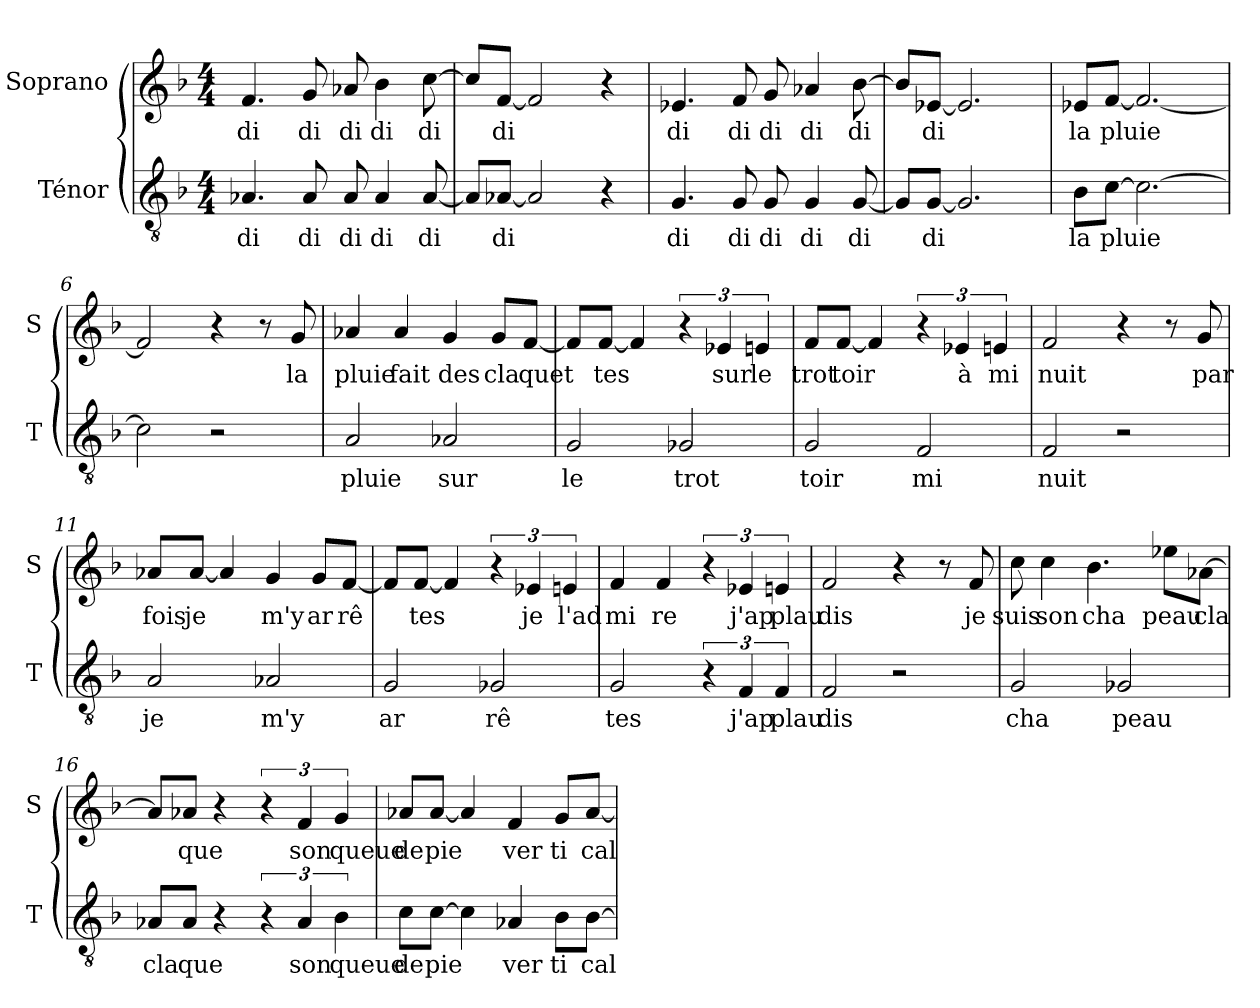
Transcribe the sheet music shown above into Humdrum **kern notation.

**kern	**text	**kern	**text
*part2	*part2	*part1	*part1
*staff2	*staff2	*staff1	*staff1
*I"Ténor	*	*I"Soprano	*
*I'T	*	*I'S	*
*clefGv2	*	*clefG2	*
*k[b-]	*	*k[b-]	*
*F:	*	*F:	*
*M4/4	*	*M4/4	*
=1	=1	=1	=1
!	!LO:LY:b	!	!
!	!	!	!LO:LY:b
4.A-X/	di	4.f/	di
!	!LO:LY:b	!	!
!	!	!	!LO:LY:b
8A-/	di	8g/	di
!	!LO:LY:b	!	!
!	!	!	!LO:LY:b
8A-/	di	8a-X/	di
!	!LO:LY:b	!	!
!	!	!	!LO:LY:b
4A-/	di	4b-\	di
!	!LO:LY:b	!	!
!	!	!	!LO:LY:b
[8A-/	di	[8cc\	di
=2	=2	=2	=2
8A-/L]	.	8cc/L]	.
!	!LO:LY:b	!	!
!	!	!	!LO:LY:b
[8A-X/J	di	[8f/J	di
2A-/]	.	2f/]	.
4r	.	4r	.
=3	=3	=3	=3
!	!LO:LY:b	!	!
!	!	!	!LO:LY:b
4.G/	di	4.e-X/	di
!	!LO:LY:b	!	!
!	!	!	!LO:LY:b
8G/	di	8f/	di
!	!LO:LY:b	!	!
!	!	!	!LO:LY:b
8G/	di	8g/	di
!	!LO:LY:b	!	!
!	!	!	!LO:LY:b
4G/	di	4a-X/	di
!	!LO:LY:b	!	!
!	!	!	!LO:LY:b
[8G/	di	[8b-\	di
=4	=4	=4	=4
8G/L]	.	8b-/L]	.
!	!LO:LY:b	!	!
!	!	!	!LO:LY:b
[8G/J	di	[8e-X/J	di
2.G/]	.	2.e-/]	.
!!LO:LB:g=z
=5	=5	=5	=5
!	!LO:LY:b	!	!
!	!	!	!LO:LY:b
8B-\L	la	8e-X/L	la
!	!LO:LY:b	!	!
!	!	!	!LO:LY:b
[8c\J	pluie	[8f/J	pluie
2.c\_	.	2.f/_	.
=6	=6	=6	=6
2c\]	.	2f/]	.
2r	.	4r	.
.	.	8r	.
!	!	!	!LO:LY:b
.	.	8g/	la
=7	=7	=7	=7
!	!LO:LY:b	!	!
!	!	!	!LO:LY:b
2A/	pluie	4a-X/	pluie
!	!	!	!LO:LY:b
.	.	4a-/	fait
!	!LO:LY:b	!	!
!	!	!	!LO:LY:b
2A-X/	sur	4g/	des
!	!	!	!LO:LY:b
.	.	8g/L	cla
!	!	!	!LO:LY:b
.	.	[8f/J	quet
=8	=8	=8	=8
!	!LO:LY:b	!	!
2G/	le	8f/L]	.
!	!	!	!LO:LY:b
.	.	[8f/J	tes
.	.	4f/]	.
!	!LO:LY:b	!	!
2G-X/	trot	6r	.
!	!	!	!LO:LY:b
.	.	6e-X/	sur
!	!	!	!LO:LY:b
.	.	6en/	le
!!LO:LB:g=z
=9	=9	=9	=9
!	!LO:LY:b	!	!
!	!	!	!LO:LY:b
2G/	toir	8f/L	trot
!	!	!	!LO:LY:b
.	.	[8f/J	toir
.	.	4f/]	.
!	!LO:LY:b	!	!
2F/	mi	6r	.
!	!	!	!LO:LY:b
.	.	6e-X/	à
!	!	!	!LO:LY:b
.	.	6en/	mi
=10	=10	=10	=10
!	!LO:LY:b	!	!
!	!	!	!LO:LY:b
2F/	nuit	2f/	nuit
2r	.	4r	.
.	.	8r	.
!	!	!	!LO:LY:b
.	.	8g/	par
=11	=11	=11	=11
!	!LO:LY:b	!	!
!	!	!	!LO:LY:b
2A/	je	8a-X/L	fois
!	!	!	!LO:LY:b
.	.	[8a-/J	je
.	.	4a-/]	.
!	!LO:LY:b	!	!
!	!	!	!LO:LY:b
2A-X/	m'y	4g/	m'y
!	!	!	!LO:LY:b
.	.	8g/L	ar
!	!	!	!LO:LY:b
.	.	[8f/J	rê
=12	=12	=12	=12
!	!LO:LY:b	!	!
2G/	ar	8f/L]	.
!	!	!	!LO:LY:b
.	.	[8f/J	tes
.	.	4f/]	.
!	!LO:LY:b	!	!
2G-X/	rê	6r	.
!	!	!	!LO:LY:b
.	.	6e-X/	je
!	!	!	!LO:LY:b
.	.	6en/	l'ad
!!LO:LB:g=z
=13	=13	=13	=13
!	!LO:LY:b	!	!
!	!	!	!LO:LY:b
2G/	tes	4f/	mi
!	!	!	!LO:LY:b
.	.	4f/	re
6r	.	6r	.
!	!LO:LY:b	!	!
!	!	!	!LO:LY:b
6F/	j'ap	6e-X/	j'ap
!	!LO:LY:b	!	!
!	!	!	!LO:LY:b
6F/	plau	6en/	plau
=14	=14	=14	=14
!	!LO:LY:b	!	!
!	!	!	!LO:LY:b
2F/	dis	2f/	dis
2r	.	4r	.
.	.	8r	.
!	!	!	!LO:LY:b
.	.	8f/	je
=15	=15	=15	=15
!	!LO:LY:b	!	!
!	!	!	!LO:LY:b
2G/	cha	8cc\	suis
!	!	!	!LO:LY:b
.	.	4cc\	son
!	!	!	!LO:LY:b
.	.	4.b-\	cha
!	!LO:LY:b	!	!
2G-X/	peau	.	.
!	!	!	!LO:LY:b
.	.	8ee-X\L	peau
!	!	!	!LO:LY:b
.	.	[8a-X\J	cla
=16	=16	=16	=16
!	!LO:LY:b	!	!
8A-X/L	cla	8a-/L]	.
!	!LO:LY:b	!	!
!	!	!	!LO:LY:b
8A-/J	que	8a-X/J	que
4r	.	4r	.
6r	.	6r	.
!	!LO:LY:b	!	!
!	!	!	!LO:LY:b
6A-/	son	6f/	son
!	!LO:LY:b	!	!
!	!	!	!LO:LY:b
6B-\	queue	6g/	queue
!!LO:LB:g=z
=17	=17	=17	=17
!	!LO:LY:b	!	!
!	!	!	!LO:LY:b
8c\L	de	8a-X/L	de
!	!LO:LY:b	!	!
!	!	!	!LO:LY:b
[8c\J	pie	[8a-/J	pie
4c\]	.	4a-/]	.
!	!LO:LY:b	!	!
!	!	!	!LO:LY:b
4A-X/	ver	4f/	ver
!	!LO:LY:b	!	!
!	!	!	!LO:LY:b
8B-\L	ti	8g/L	ti
!	!LO:LY:b	!	!
!	!	!	!LO:LY:b
[8B-\J	cal	[8a-/J	cal
=	=	=	=
*-	*-	*-	*-
